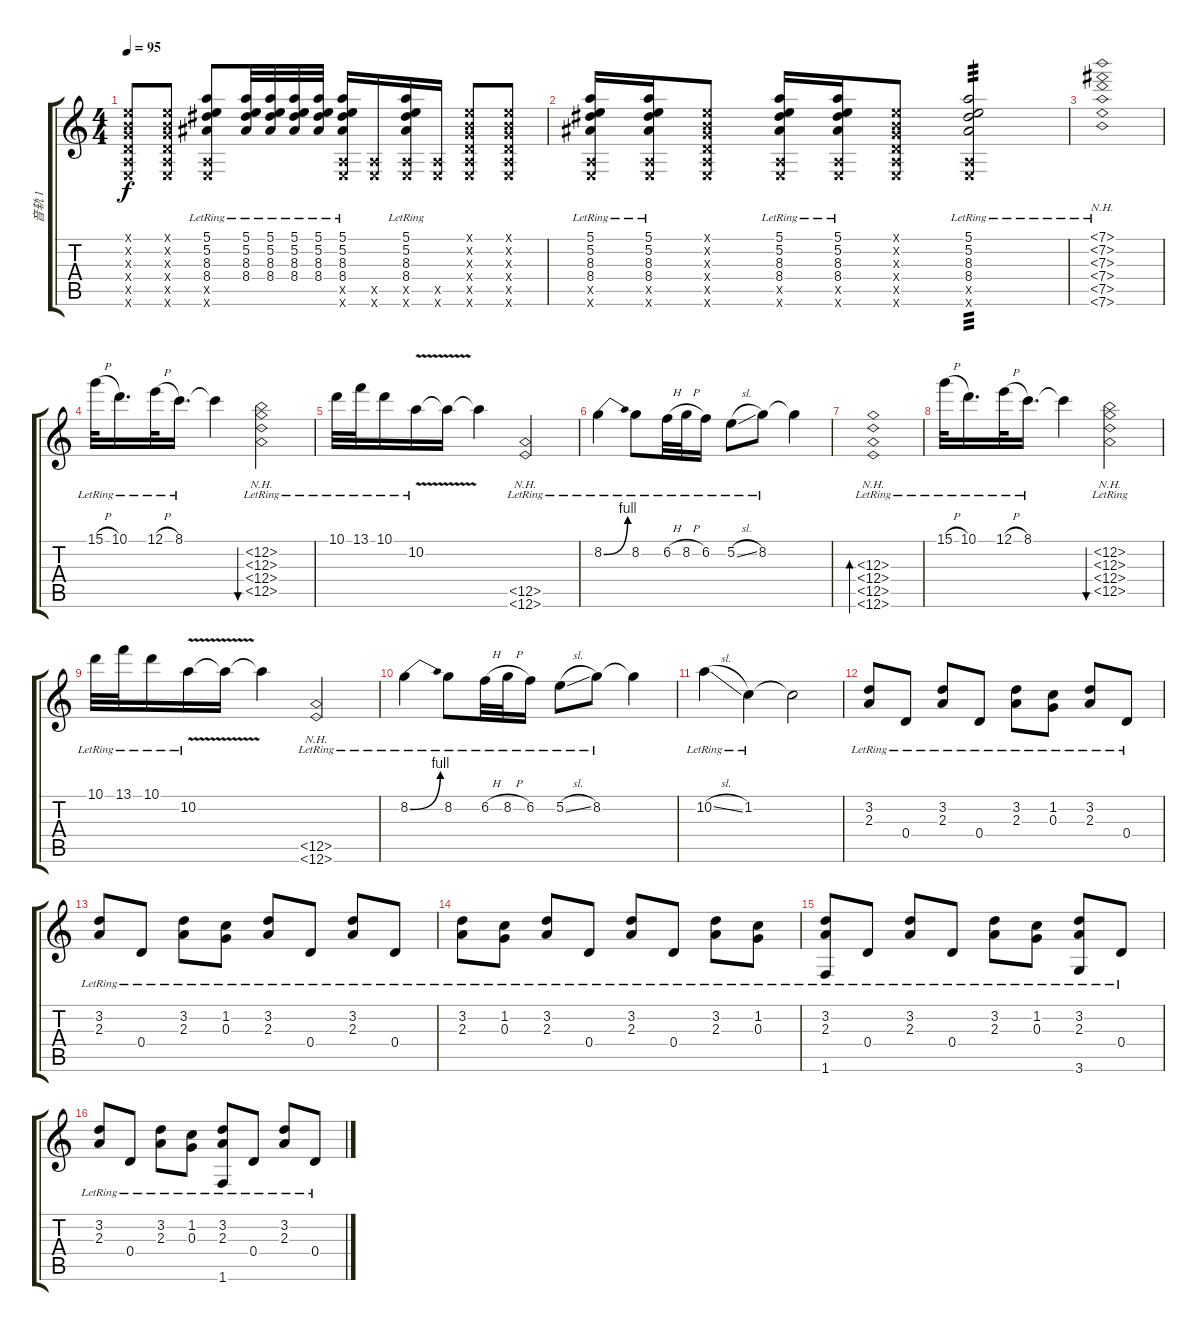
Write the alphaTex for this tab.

\track ("音轨 1" "音轨 1") {instrument acousticguitarsteel}
\staff {score tabs}
\tuning (E4 B3 G3 D3 A2 E2) {hide}
\ts (4 4)
\tempo 95
\clef g2
\ks c
(0.1{x} 0.2{x} 0.3{x} 0.4{x} 0.5{x} 0.6{x}).8{dy f} (0.1{x} 0.2{x} 0.3{x} 0.4{x} 0.5{x} 0.6{x}).8 (5.1{lr} 5.2{lr} 8.3{lr} 8.4{lr} 0.5{x} 0.6{x}).8 (5.1{lr} 5.2{lr} 8.3{lr} 8.4{lr}).32 (5.1{lr} 5.2{lr} 8.3{lr} 8.4{lr}).32 (5.1{lr} 5.2{lr} 8.3{lr} 8.4{lr}).32 (5.1{lr} 5.2{lr} 8.3{lr} 8.4{lr}).32 (5.1{lr} 5.2{lr} 8.3{lr} 8.4{lr} 0.5{x} 0.6{x}).16 (0.5{x} 0.6{x}).16 (5.1{lr} 5.2{lr} 8.3{lr} 8.4{lr} 0.5{x} 0.6{x}).16 (0.5{x} 0.6{x}).16 (0.1{x} 0.2{x} 0.3{x} 0.4{x} 0.5{x} 0.6{x}).8 (0.1{x} 0.2{x} 0.3{x} 0.4{x} 0.5{x} 0.6{x}).8 |
(5.1{lr} 5.2{lr} 8.3{lr} 8.4{lr} 0.5{x} 0.6{x}).16 (5.1{lr} 5.2{lr} 8.3{lr} 8.4{lr} 0.5{x} 0.6{x}).16 (0.1{x} 0.2{x} 0.3{x} 0.4{x} 0.5{x} 0.6{x}).8 (5.1{lr} 5.2{lr} 8.3{lr} 8.4{lr} 0.5{x} 0.6{x}).16 (5.1{lr} 5.2{lr} 8.3{lr} 8.4{lr} 0.5{x} 0.6{x}).16 (0.1{x} 0.2{x} 0.3{x} 0.4{x} 0.5{x} 0.6{x}).8 (5.1{lr} 5.2{lr} 8.3{lr} 8.4{lr} 0.5{x} 0.6{x}).2{tp 3} |
(7.1{nh lr} 7.2{nh lr} 7.3{nh lr} 7.4{nh lr} 7.5{nh lr} 7.6{nh lr}).1 |
15.1{h lr}.32 10.1{lr}.16{d} 12.1{h lr}.32 8.1{lr}.16{d} 8.1{t}.4 (12.2{nh lr} 12.3{nh lr} 12.4{nh lr} 12.5{nh lr}).2{bu 240} |
10.1{lr}.32 13.1{lr}.32 10.1{lr}.16 10.2{v lr}.16 10.2{t}.16 10.2{t}.4 (12.5{nh lr} 12.6{nh lr}).2 |
8.2{be (bend 0 0 60 4) lr}.4 8.2{lr}.8 6.2{h lr}.32 8.2{h lr}.32 6.2{lr}.16 5.2{sl lr}.8 8.2{lr}.8 8.2{t}.4 |
(12.3{nh lr} 12.4{nh lr} 12.5{nh lr} 12.6{nh lr}).1{bd 240} |
15.1{h lr}.32 10.1{lr}.16{d} 12.1{h lr}.32 8.1{lr}.16{d} 8.1{t}.4 (12.2{nh lr} 12.3{nh lr} 12.4{nh lr} 12.5{nh lr}).2{bu 240} |
10.1{lr}.32 13.1{lr}.32 10.1{lr}.16 10.2{v lr}.16 10.2{t}.16 10.2{t}.4 (12.5{nh lr} 12.6{nh lr}).2 |
8.2{be (bend 0 0 60 4) lr}.4 8.2{lr}.8 6.2{h lr}.32 8.2{h lr}.32 6.2{lr}.16 5.2{sl lr}.8 8.2{lr}.8 8.2{t}.4 |
10.2{sl lr}.4 1.2{lr}.4 1.2{t}.2 |
(3.2{lr} 2.3{lr}).8 0.4{lr}.8 (3.2{lr} 2.3{lr}).8 0.4{lr}.8 (3.2{lr} 2.3{lr}).8 (1.2{lr} 0.3{lr}).8 (3.2{lr} 2.3{lr}).8 0.4{lr}.8 |
(3.2{lr} 2.3{lr}).8 0.4{lr}.8 (3.2{lr} 2.3{lr}).8 (1.2{lr} 0.3{lr}).8 (3.2{lr} 2.3{lr}).8 0.4{lr}.8 (3.2{lr} 2.3{lr}).8 0.4{lr}.8 |
(3.2{lr} 2.3{lr}).8 (1.2{lr} 0.3{lr}).8 (3.2{lr} 2.3{lr}).8 0.4{lr}.8 (3.2{lr} 2.3{lr}).8 0.4{lr}.8 (3.2{lr} 2.3{lr}).8 (1.2{lr} 0.3{lr}).8 |
(3.2{lr} 2.3{lr} 1.6{lr}).8 0.4{lr}.8 (3.2{lr} 2.3{lr}).8 0.4{lr}.8 (3.2{lr} 2.3{lr}).8 (1.2{lr} 0.3{lr}).8 (3.2{lr} 2.3{lr} 3.6{lr}).8 0.4{lr}.8 |
(3.2{lr} 2.3{lr}).8 0.4{lr}.8 (3.2{lr} 2.3{lr}).8 (1.2{lr} 0.3{lr}).8 (3.2{lr} 2.3{lr} 1.6{lr}).8 0.4{lr}.8 (3.2{lr} 2.3{lr}).8 0.4{lr}.8
